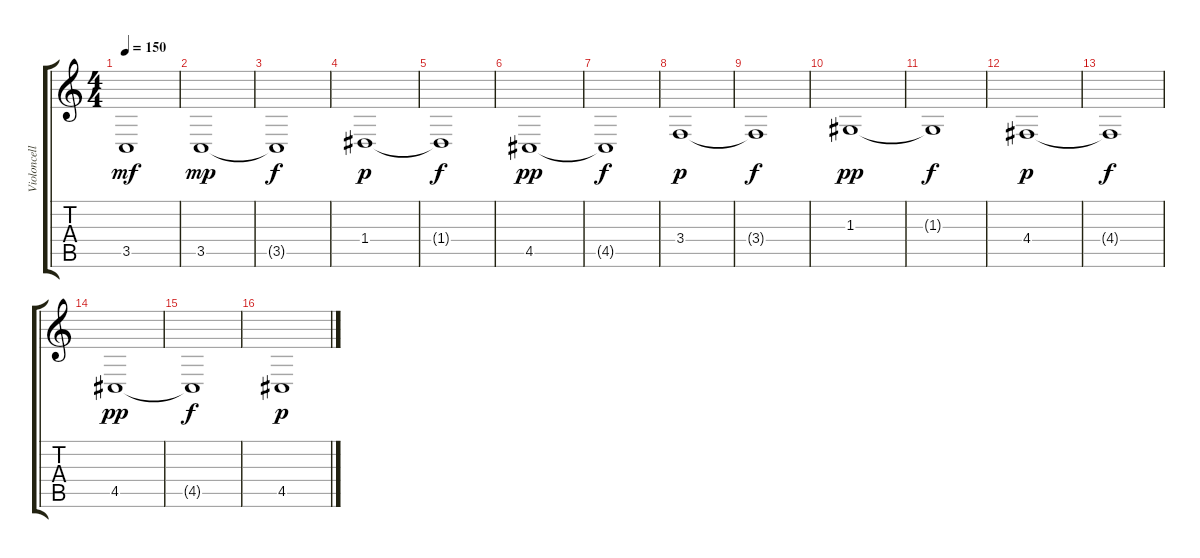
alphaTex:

\track ("Violoncell" "Violoncell") {instrument stringensemble1}
\staff {score tabs}
\tuning (E4 B3 G3 D3 A2 E2) {hide}
\ts (4 4)
\tempo 150
\clef g2
\ks c
3.5.1{dy mf} |
3.5.1{dy mp volume 11} |
3.5{t}.1{dy f} |
1.4.1{dy p volume 11} |
1.4{t}.1{dy f} |
4.5.1{dy pp} |
4.5{t}.1{dy f} |
3.4.1{dy p} |
3.4{t}.1{dy f} |
1.3.1{dy pp} |
1.3{t}.1{dy f} |
4.4.1{dy p} |
4.4{t}.1{dy f} |
4.5.1{dy pp} |
4.5{t}.1{dy f} |
4.5.1{dy p}
